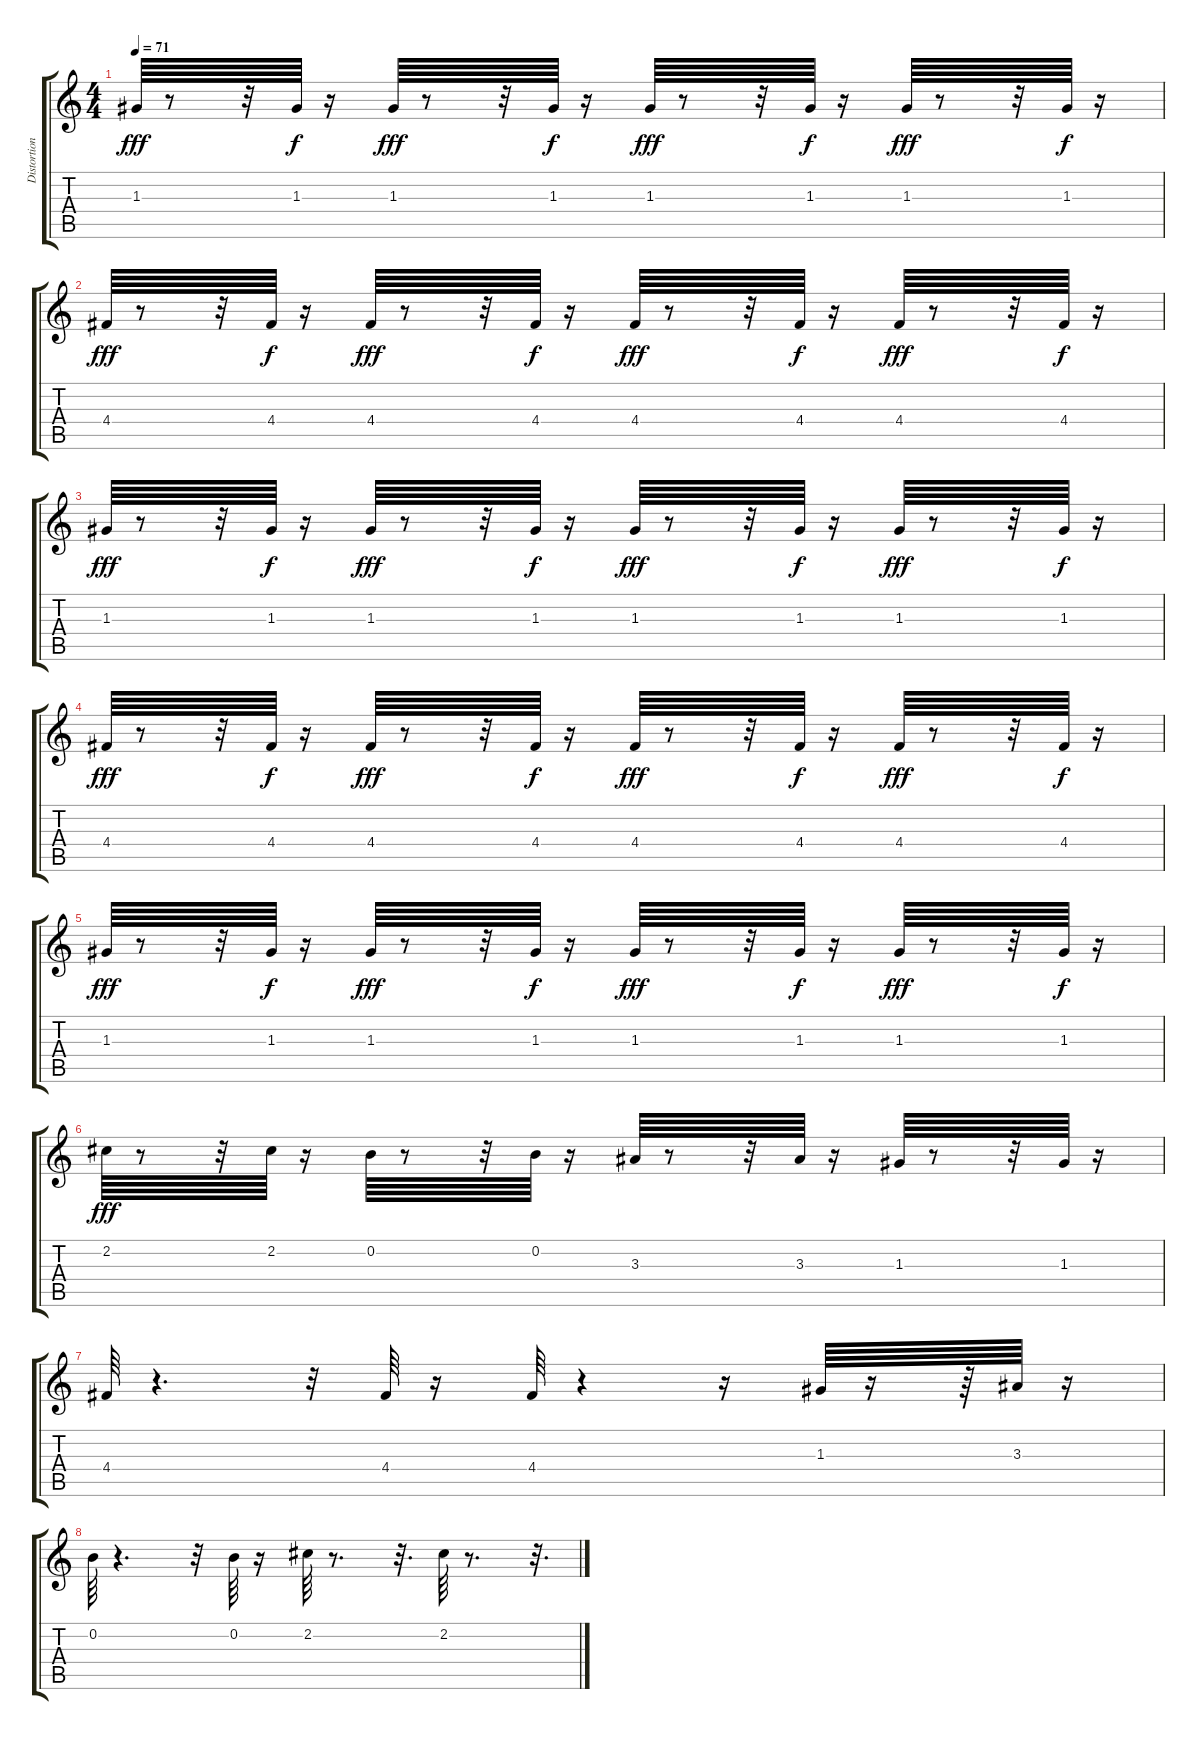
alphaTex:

\track ("Distortion Guitar   " "Distortion") {instrument acousticbass}
\staff {score tabs}
\tuning (E4 B3 G3 D3 A2 E2) {hide}
\ts (4 4)
\tempo 71
\clef g2
\ks c
1.3.64{dy fff} r.8 r.32 1.3.64{dy f} r.16 1.3.64{dy fff} r.8 r.32 1.3.64{dy f} r.16 1.3.64{dy fff} r.8 r.32 1.3.64{dy f} r.16 1.3.64{dy fff} r.8 r.32 1.3.64{dy f} r.16 |
4.4.64{dy fff} r.8 r.32 4.4.64{dy f} r.16 4.4.64{dy fff} r.8 r.32 4.4.64{dy f} r.16 4.4.64{dy fff} r.8 r.32 4.4.64{dy f} r.16 4.4.64{dy fff} r.8 r.32 4.4.64{dy f} r.16 |
1.3.64{dy fff} r.8 r.32 1.3.64{dy f} r.16 1.3.64{dy fff} r.8 r.32 1.3.64{dy f} r.16 1.3.64{dy fff} r.8 r.32 1.3.64{dy f} r.16 1.3.64{dy fff} r.8 r.32 1.3.64{dy f} r.16 |
4.4.64{dy fff} r.8 r.32 4.4.64{dy f} r.16 4.4.64{dy fff} r.8 r.32 4.4.64{dy f} r.16 4.4.64{dy fff} r.8 r.32 4.4.64{dy f} r.16 4.4.64{dy fff} r.8 r.32 4.4.64{dy f} r.16 |
1.3.64{dy fff} r.8 r.32 1.3.64{dy f} r.16 1.3.64{dy fff} r.8 r.32 1.3.64{dy f} r.16 1.3.64{dy fff} r.8 r.32 1.3.64{dy f} r.16 1.3.64{dy fff} r.8 r.32 1.3.64{dy f} r.16 |
2.2.64{dy fff} r.8 r.32 2.2.64 r.16 0.2.64 r.8 r.32 0.2.64 r.16 3.3.64 r.8 r.32 3.3.64 r.16 1.3.64 r.8 r.32 1.3.64 r.16 |
4.4.64 r.4{d} r.32 4.4.64 r.16 4.4.64 r.4 r.16 1.3.64 r.16 r.64 3.3.64 r.16 |
0.2.64 r.4{d} r.32 0.2.64 r.16 2.2.64 r.8{d} r.32{d} 2.2.64 r.8{d} r.32{d}
